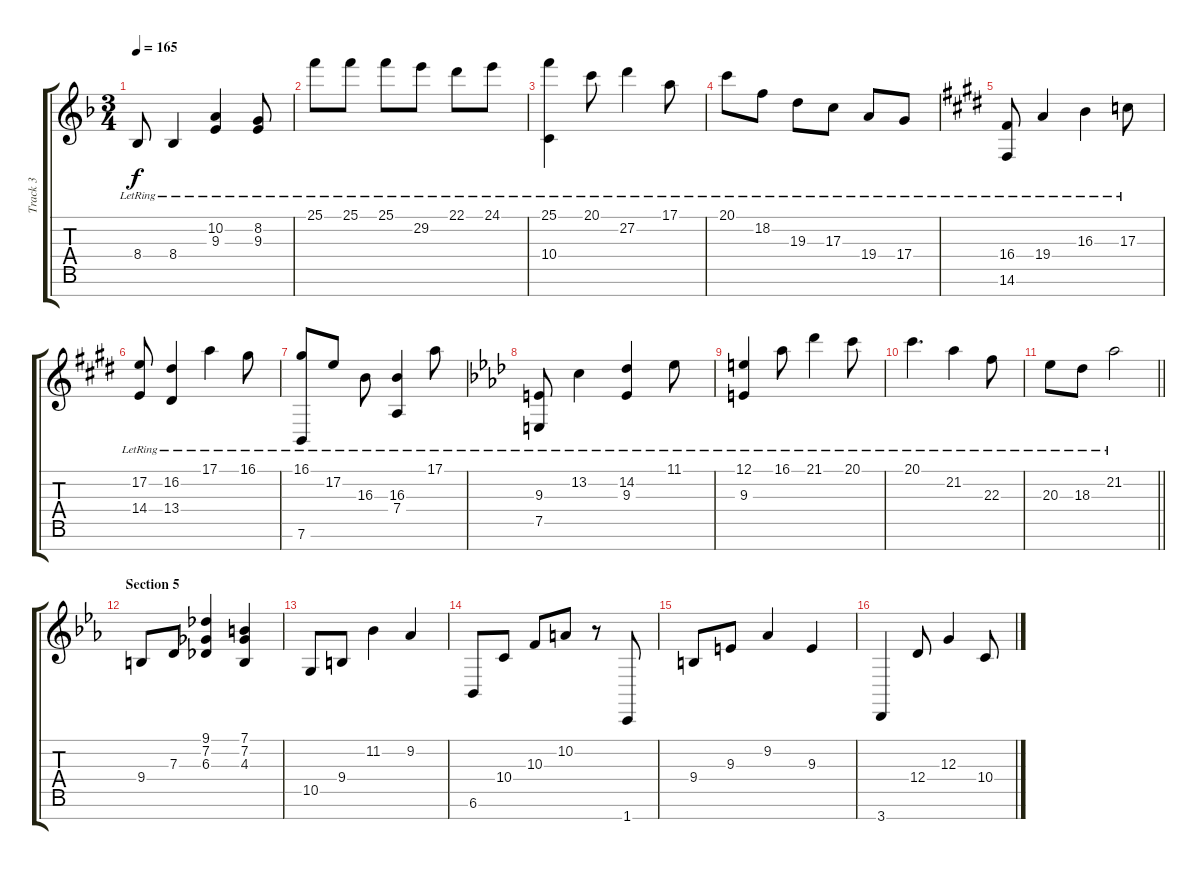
\track ("Track 3" "Track 3") {instrument acousticgrandpiano}
\staff {score tabs}
\tuning (E4 B3 G3 D3 A2 E2 B1) {hide}
\ts (3 4)
\tempo 165
\clef g2
\ks f
8.4{lr}.8{dy f} 8.4{lr}.4 (10.2{lr} 9.3{lr}).4 (8.2{lr} 9.3{lr}).8 |
25.1{lr}.8 25.1{lr}.8 25.1{lr}.8 29.2{lr}.8 22.1{lr}.8 24.1{lr}.8 |
(25.1{lr} 10.4{lr}).4 20.1{lr}.8 27.2{lr}.4 17.1{lr}.8 |
20.1{lr}.8 18.2{lr}.8 19.3{lr}.8 17.3{lr}.8 19.4{lr}.8 17.4{lr}.8 |
\ks e
(16.4{lr} 14.6{lr}).8 19.4{lr}.4 16.3{lr}.4 17.3{lr}.8 |
(17.2{lr} 14.4{lr}).8 (16.2{lr} 13.4{lr}).4 17.1{lr}.4 16.1{lr}.8 |
(16.1{lr} 7.6{lr}).8 17.2{lr}.8 16.3{lr}.8 (16.3{lr} 7.4{lr}).4 17.1{lr}.8 |
\ks ab
(9.3{lr} 7.5{lr}).8 13.2{lr}.4 (14.2{lr} 9.3{lr}).4 11.1{lr}.8 |
(12.1{lr} 9.3{lr}).4 16.1{lr}.8 21.1{lr}.4 20.1{lr}.8 |
20.1{lr}.4{d} 21.2{lr}.4 22.3{lr}.8 |
\barLineRight lightlight
20.3{lr}.8 18.3{lr}.8 21.2{lr}.2 |
\section ("" "Section 5")
\ks eb
9.4.8 7.3.8 (9.1 7.2 6.3).4 (7.1 7.2 4.3).4 |
10.5.8 9.4.8 11.2.4 9.2.4 |
6.6.8 10.4.8 10.3.8 10.2.8 r.8 1.7.8 |
9.4.8 9.3.8 9.2.4 9.3.4 |
3.7.4 12.4.8 12.3.4 10.4.8
